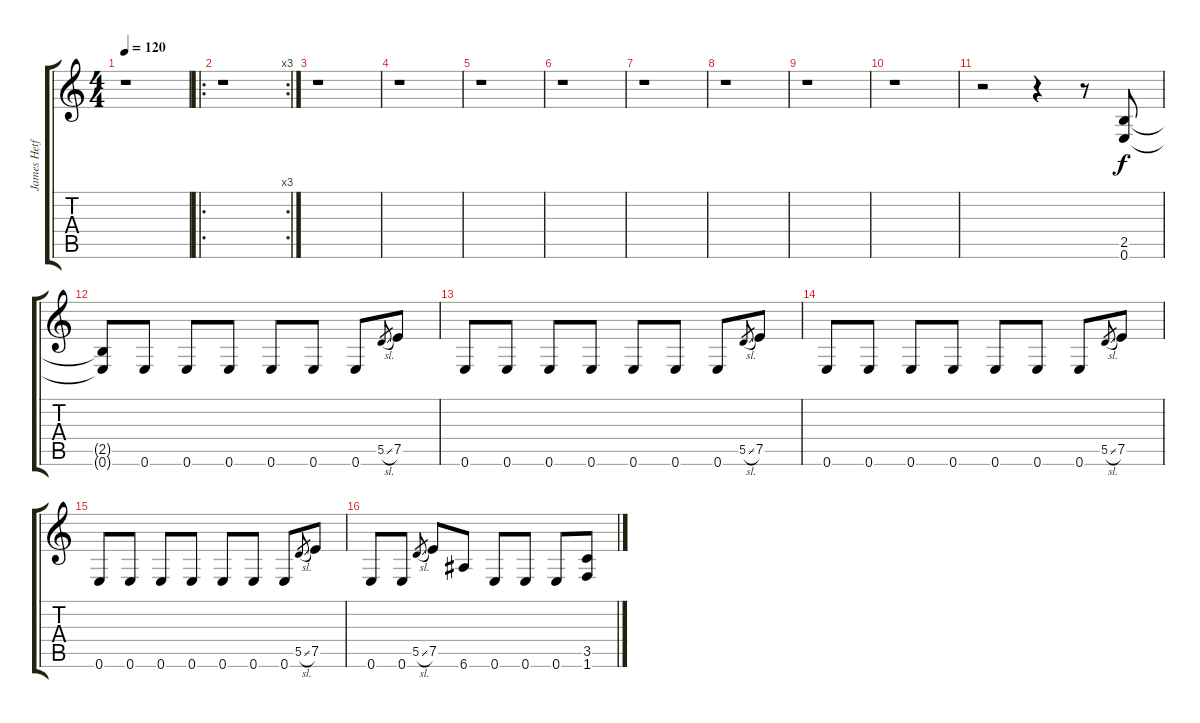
\track ("James Hetfield (Rhythm)" "James Hetf") {instrument acousticguitarsteel}
\staff {score tabs}
\tuning (E4 B3 G3 D3 A2 E2) {hide}
\ts (4 4)
\tempo 120
\clef g2
\ks c
r.1{dy f instrument acousticguitarsteel} |
\ro
\rc 3
r.1 |
r.1 |
r.1 |
r.1 |
r.1 |
r.1 |
r.1 |
r.1 |
r.1 |
r.2 r.4 r.8 (2.5 0.6).8 |
(2.5{t} 0.6{t}).8 0.6.8 0.6.8 0.6.8 0.6.8 0.6.8 0.6.8 5.5{sl}.8{gr} 7.5.8 |
0.6.8 0.6.8 0.6.8 0.6.8 0.6.8 0.6.8 0.6.8 5.5{sl}.8{gr} 7.5.8 |
0.6.8 0.6.8 0.6.8 0.6.8 0.6.8 0.6.8 0.6.8 5.5{sl}.8{gr} 7.5.8 |
0.6.8 0.6.8 0.6.8 0.6.8 0.6.8 0.6.8 0.6.8 5.5{sl}.8{gr} 7.5.8 |
0.6.8 0.6.8 5.5{sl}.8{gr} 7.5.8 6.6.8 0.6.8 0.6.8 0.6.8 (3.5 1.6).8
